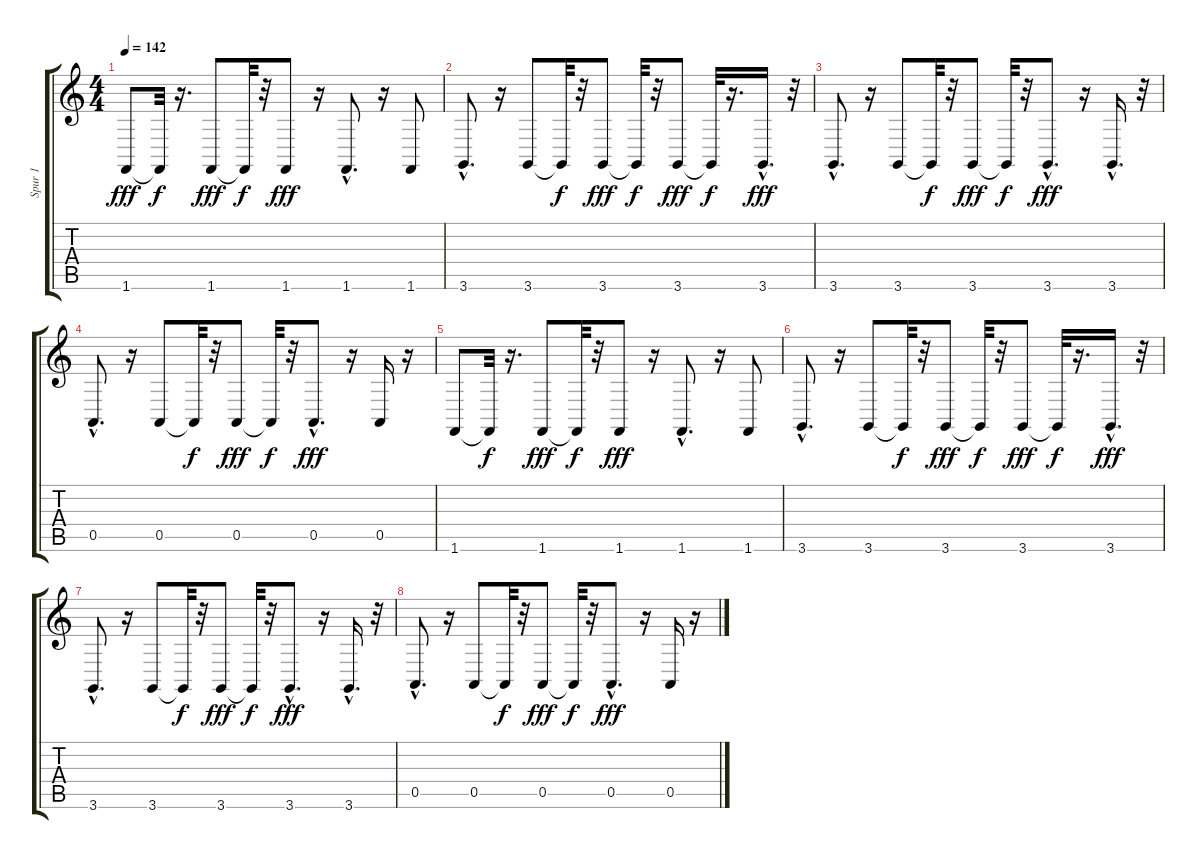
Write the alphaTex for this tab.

\track ("Spur 1" "Spur 1") {instrument percussiveorgan}
\staff {score tabs}
\tuning (E4 B3 G3 D3 A2 E2) {hide}
\ts (4 4)
\tempo 142
\clef g2
\ks c
1.6.8{dy fff} 1.6{t}.32{dy f} r.16{d} 1.6.8{dy fff} 1.6{t}.32{dy f} r.32 1.6.8{dy fff} r.16 1.6{hac}.8{d} r.16 1.6.8 |
3.6{hac}.8{d} r.16 3.6.8 3.6{t}.32{dy f} r.32 3.6.8{dy fff} 3.6{t}.32{dy f} r.32 3.6.8{dy fff} 3.6{t}.32{dy f} r.16{d} 3.6{hac}.16{d dy fff} r.32 |
3.6{hac}.8{d} r.16 3.6.8 3.6{t}.32{dy f} r.32 3.6.8{dy fff} 3.6{t}.32{dy f} r.32 3.6{hac}.8{d dy fff} r.16 3.6{hac}.16{d} r.32 |
0.5{hac}.8{d} r.16 0.5.8 0.5{t}.32{dy f} r.32 0.5.8{dy fff} 0.5{t}.32{dy f} r.32 0.5{hac}.8{d dy fff} r.16 0.5.16 r.16 |
1.6.8 1.6{t}.32{dy f} r.16{d} 1.6.8{dy fff} 1.6{t}.32{dy f} r.32 1.6.8{dy fff} r.16 1.6{hac}.8{d} r.16 1.6.8 |
3.6{hac}.8{d} r.16 3.6.8 3.6{t}.32{dy f} r.32 3.6.8{dy fff} 3.6{t}.32{dy f} r.32 3.6.8{dy fff} 3.6{t}.32{dy f} r.16{d} 3.6{hac}.16{d dy fff} r.32 |
3.6{hac}.8{d} r.16 3.6.8 3.6{t}.32{dy f} r.32 3.6.8{dy fff} 3.6{t}.32{dy f} r.32 3.6{hac}.8{d dy fff} r.16 3.6{hac}.16{d} r.32 |
0.5{hac}.8{d} r.16 0.5.8 0.5{t}.32{dy f} r.32 0.5.8{dy fff} 0.5{t}.32{dy f} r.32 0.5{hac}.8{d dy fff} r.16 0.5.16 r.16
